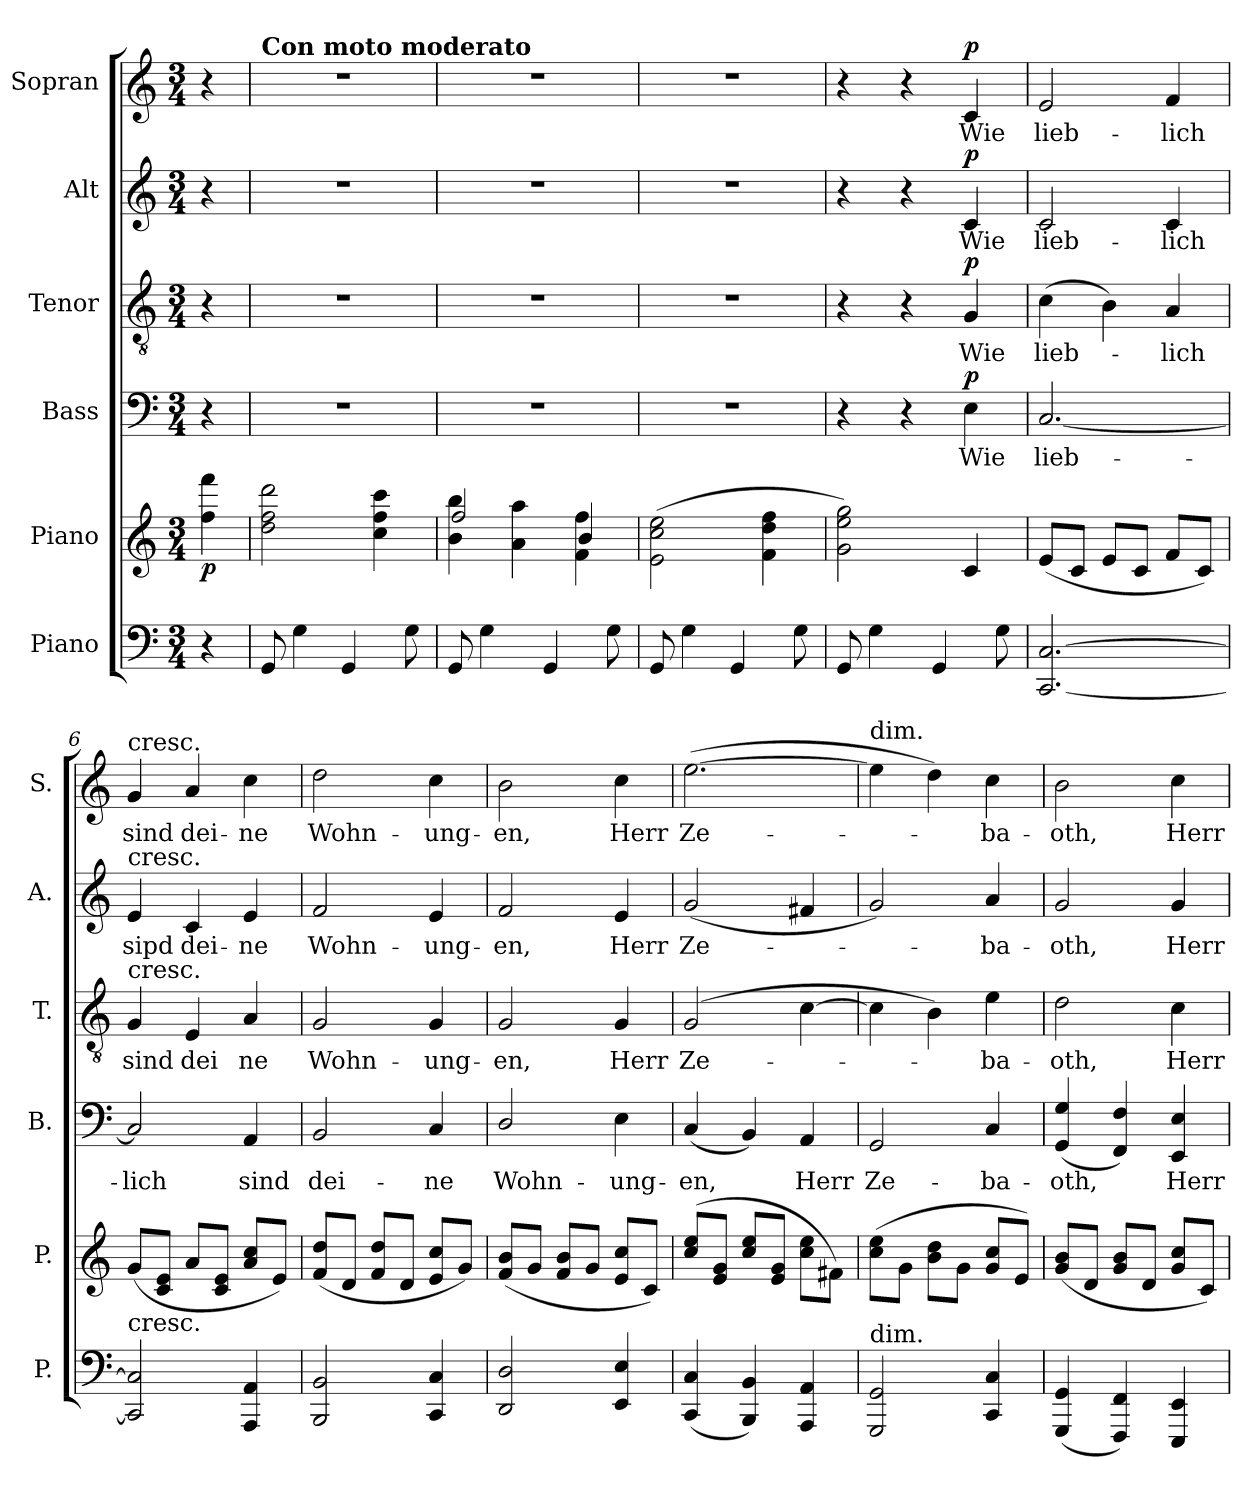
**kern	**kern	**dynam	**kern	**text	**dynam	**kern	**text	**dynam	**kern	**text	**dynam	**kern	**text	**dynam
*part6	*part5	*part5	*part4	*part4	*part4	*part3	*part3	*part3	*part2	*part2	*part2	*part1	*part1	*part1
*staff6	*staff5	*staff5	*staff4	*staff4	*staff4	*staff3	*staff3	*staff3	*staff2	*staff2	*staff2	*staff1	*staff1	*staff1
*I"Piano	*I"Piano	*	*I"Bass	*	*	*I"Tenor	*	*	*I"Alt	*	*	*I"Sopran	*	*
*I'P.	*I'P.	*	*I'B.	*	*	*I'T.	*	*	*I'A.	*	*	*I'S.	*	*
*clefF4	*clefG2	*	*clefF4	*	*	*clefGv2	*	*	*clefG2	*	*	*clefG2	*	*
*k[]	*k[]	*	*k[]	*	*	*k[]	*	*	*k[]	*	*	*k[]	*	*
*M3/4	*M3/4	*	*M3/4	*	*	*M3/4	*	*	*M3/4	*	*	*M3/4	*	*
=	=	=	=	=	=	=	=	=	=	=	=	=	=	=
!	!	!LO:DY:b	!	!	!	!	!	!	!	!	!	!	!	!
4r	4ff\ 4fff\	p	4r	.	.	4r	.	.	4r	.	.	4r	.	.
=1	=1	=1	=1	=1	=1	=1	=1	=1	=1	=1	=1	=1	=1	=1
*	*	*	*	*	*	*	*	*	*	*	*	*MM92	*	*
!	!	!	!	!	!	!	!	!	!	!	!	!LO:TX:a:B:t=Con moto moderato	!	!
8GG/	2dd\ 2ff\ 2ddd\	.	2.rF	.	.	2.rd	.	.	2.rdd	.	.	2.rdd	.	.
4G\	.	.	.	.	.	.	.	.	.	.	.	.	.	.
4GG/	.	.	.	.	.	.	.	.	.	.	.	.	.	.
.	4cc\ 4ff\ 4ccc\	.	.	.	.	.	.	.	.	.	.	.	.	.
8G\	.	.	.	.	.	.	.	.	.	.	.	.	.	.
=2	=2	=2	=2	=2	=2	=2	=2	=2	=2	=2	=2	=2	=2	=2
*	*^	*	*	*	*	*	*	*	*	*	*	*	*	*
8GG/	4b\ 4bb\	2ff/	.	2.rF	.	.	2.rd	.	.	2.rdd	.	.	2.rdd	.	.
4G\	.	.	.	.	.	.	.	.	.	.	.	.	.	.	.
.	4a\ 4aa\	.	.	.	.	.	.	.	.	.	.	.	.	.	.
4GG/	.	.	.	.	.	.	.	.	.	.	.	.	.	.	.
.	4f\ 4ff\	4b/	.	.	.	.	.	.	.	.	.	.	.	.	.
8G\	.	.	.	.	.	.	.	.	.	.	.	.	.	.	.
*	*v	*v	*	*	*	*	*	*	*	*	*	*	*	*	*
=3	=3	=3	=3	=3	=3	=3	=3	=3	=3	=3	=3	=3	=3	=3
8GG/	(>2e\ 2cc\ 2ee\	.	2.rF	.	.	2.rd	.	.	2.rdd	.	.	2.rdd	.	.
4G\	.	.	.	.	.	.	.	.	.	.	.	.	.	.
4GG/	.	.	.	.	.	.	.	.	.	.	.	.	.	.
.	4f\ 4dd\ 4ff\	.	.	.	.	.	.	.	.	.	.	.	.	.
8G\	.	.	.	.	.	.	.	.	.	.	.	.	.	.
=4	=4	=4	=4	=4	=4	=4	=4	=4	=4	=4	=4	=4	=4	=4
8GG/	2g\ 2ee\ 2gg\)	.	4r	.	.	4r	.	.	4r	.	.	4r	.	.
4G\	.	.	.	.	.	.	.	.	.	.	.	.	.	.
.	.	.	4r	.	.	4r	.	.	4r	.	.	4r	.	.
4GG/	.	.	.	.	.	.	.	.	.	.	.	.	.	.
!	!	!	!	!LO:LY:b	!LO:DY:b	!	!LO:LY:b	!LO:DY:b	!	!LO:LY:b	!LO:DY:a	!	!LO:LY:b	!LO:DY:b
.	4c/	.	4E\	Wie	p	4G/	Wie	p	4c/	Wie	p	4c/	Wie	p
8G\	.	.	.	.	.	.	.	.	.	.	.	.	.	.
=5	=5	=5	=5	=5	=5	=5	=5	=5	=5	=5	=5	=5	=5	=5
!	!	!	!	!LO:LY:b	!	!	!LO:LY:b	!	!	!LO:LY:b	!	!	!LO:LY:b	!
[2.CC/ [2.C/	(<8e/L	.	[2.C/	lieb-	.	(>4c\	lieb-	.	2c/	lieb-	.	2e/	lieb-	.
.	8c/J	.	.	.	.	.	.	.	.	.	.	.	.	.
.	8e/L	.	.	.	.	4B\)	.	.	.	.	.	.	.	.
.	8c/J	.	.	.	.	.	.	.	.	.	.	.	.	.
!	!	!	!	!	!	!	!LO:LY:b	!	!	!LO:LY:b	!	!	!LO:LY:b	!
.	8f/L	.	.	.	.	4A/	-lich	.	4c/	-lich	.	4f/	-lich	.
.	8c/J)	.	.	.	.	.	.	.	.	.	.	.	.	.
=6	=6	=6	=6	=6	=6	=6	=6	=6	=6	=6	=6	=6	=6	=6
!	!	!	!	!	!	!	!	!	!	!	!	!LO:TX:a:t=cresc.	!	!
!	!	!	!	!	!	!	!	!	!LO:TX:a:t=cresc.	!	!	!	!	!
!	!	!	!	!	!	!LO:TX:a:t=cresc.	!	!	!	!	!	!	!	!
!LO:TX:a:t=cresc.	!	!	!	!	!	!	!	!	!	!	!	!	!	!
!	!	!	!	!LO:LY:b	!	!	!LO:LY:b	!	!	!LO:LY:b	!	!	!LO:LY:b	!
2CC/] 2C/]	(<8g/L	.	2C/]	-lich	.	4G/	sind	.	4e/	sipd	.	4g/	sind	.
.	8c/ 8e/J	.	.	.	.	.	.	.	.	.	.	.	.	.
!	!	!	!	!	!	!	!LO:LY:b	!	!	!LO:LY:b	!	!	!LO:LY:b	!
.	8a/L	.	.	.	.	4E/	dei	.	4c/	dei-	.	4a/	dei-	.
.	8c/ 8e/J	.	.	.	.	.	.	.	.	.	.	.	.	.
!	!	!	!	!LO:LY:b	!	!	!LO:LY:b	!	!	!LO:LY:b	!	!	!LO:LY:b	!
4AAA/ 4AA/	8a/ 8cc/L	.	4AA/	sind	.	4A/	ne	.	4e/	-ne	.	4cc\	-ne	.
.	8e/J)	.	.	.	.	.	.	.	.	.	.	.	.	.
=7	=7	=7	=7	=7	=7	=7	=7	=7	=7	=7	=7	=7	=7	=7
!	!	!	!	!LO:LY:b	!	!	!LO:LY:b	!	!	!LO:LY:b	!	!	!LO:LY:b	!
2BBB/ 2BB/	(<8f/ 8dd/L	.	2BB/	dei-	.	2G/	Wohn-	.	2f/	Wohn-	.	2dd\	Wohn-	.
.	8d/J	.	.	.	.	.	.	.	.	.	.	.	.	.
.	8f/ 8dd/L	.	.	.	.	.	.	.	.	.	.	.	.	.
.	8d/J	.	.	.	.	.	.	.	.	.	.	.	.	.
!	!	!	!	!LO:LY:b	!	!	!LO:LY:b	!	!	!LO:LY:b	!	!	!LO:LY:b	!
4CC/ 4C/	8e/ 8cc/L	.	4C/	-ne	.	4G/	-ung-	.	4e/	-ung-	.	4cc\	-ung-	.
.	8g/J)	.	.	.	.	.	.	.	.	.	.	.	.	.
=8	=8	=8	=8	=8	=8	=8	=8	=8	=8	=8	=8	=8	=8	=8
!	!	!	!	!LO:LY:b	!	!	!LO:LY:b	!	!	!LO:LY:b	!	!	!LO:LY:b	!
2DD/ 2D/	(<8f/ 8b/L	.	2D/	Wohn-	.	2G/	-en,	.	2f/	-en,	.	2b\	-en,	.
.	8g/J	.	.	.	.	.	.	.	.	.	.	.	.	.
.	8f/ 8b/L	.	.	.	.	.	.	.	.	.	.	.	.	.
.	8g/J	.	.	.	.	.	.	.	.	.	.	.	.	.
!	!	!	!	!LO:LY:b	!	!	!LO:LY:b	!	!	!LO:LY:b	!	!	!LO:LY:b	!
4EE/ 4E/	8e/ 8cc/L	.	4E\	-ung-	.	4G/	Herr	.	4e/	Herr	.	4cc\	Herr	.
.	8c/J)	.	.	.	.	.	.	.	.	.	.	.	.	.
!!LO:PB:g=z
=9	=9	=9	=9	=9	=9	=9	=9	=9	=9	=9	=9	=9	=9	=9
!	!	!	!	!LO:LY:b	!	!	!LO:LY:b	!	!	!LO:LY:b	!	!	!LO:LY:b	!
(<4CC/ 4C/	(>8cc/ 8ee/L	.	(<4C/	-en,	.	(>2G/	Ze-	.	(<2g/	Ze-	.	(>[2.ee\	Ze-	.
.	8e/ 8g/J	.	.	.	.	.	.	.	.	.	.	.	.	.
4BBB/ 4BB/)	8cc/ 8ee/L	.	4BB/)	.	.	.	.	.	.	.	.	.	.	.
.	8e/ 8g/J	.	.	.	.	.	.	.	.	.	.	.	.	.
!	!	!	!	!LO:LY:b	!	!	!	!	!	!	!	!	!	!
4AAA/ 4AA/	8cc\ 8ee\L	.	4AA/	Herr	.	[4c\	.	.	4f#X/	.	.	.	.	.
.	8f#X\J)	.	.	.	.	.	.	.	.	.	.	.	.	.
=10	=10	=10	=10	=10	=10	=10	=10	=10	=10	=10	=10	=10	=10	=10
!	!	!	!	!	!	!	!	!	!	!	!	!LO:TX:a:t=dim.	!	!
!LO:TX:a:t=dim.	!	!	!	!	!	!	!	!	!	!	!	!	!	!
!	!	!	!	!LO:LY:b	!	!	!	!	!	!	!	!	!	!
2GGG/ 2GG/	(>8cc\ 8ee\L	.	2GG/	Ze-	.	4c\]	.	.	2g/)	.	.	4ee\]	.	.
.	8g\J	.	.	.	.	.	.	.	.	.	.	.	.	.
.	8b\ 8dd\L	.	.	.	.	4B\)	.	.	.	.	.	4dd\)	.	.
.	8g\J	.	.	.	.	.	.	.	.	.	.	.	.	.
!	!	!	!	!LO:LY:b	!	!	!LO:LY:b	!	!	!LO:LY:b	!	!	!LO:LY:b	!
4CC/ 4C/	8g/ 8cc/L	.	4C/	-ba-	.	4e\	-ba-	.	4a/	-ba-	.	4cc\	-ba-	.
.	8e/J)	.	.	.	.	.	.	.	.	.	.	.	.	.
=11	=11	=11	=11	=11	=11	=11	=11	=11	=11	=11	=11	=11	=11	=11
!	!	!	!	!LO:LY:b	!	!	!LO:LY:b	!	!	!LO:LY:b	!	!	!LO:LY:b	!
(<4GGG/ 4GG/	(<8g/ 8b/L	.	(<4GG/ 4G/	-oth,	.	2d\	-oth,	.	2g/	-oth,	.	2b\	-oth,	.
.	8d/J	.	.	.	.	.	.	.	.	.	.	.	.	.
4FFF/ 4FF/)	8g/ 8b/L	.	4FF/ 4F/)	.	.	.	.	.	.	.	.	.	.	.
.	8d/J	.	.	.	.	.	.	.	.	.	.	.	.	.
!	!	!	!	!LO:LY:b	!	!	!LO:LY:b	!	!	!LO:LY:b	!	!	!LO:LY:b	!
4EEE/ 4EE/	8g/ 8cc/L	.	4EE/ 4E/	Herr	.	4c\	Herr	.	4g/	Herr	.	4cc\	Herr	.
.	8c/J)	.	.	.	.	.	.	.	.	.	.	.	.	.
=	=	=	=	=	=	=	=	=	=	=	=	=	=	=
*-	*-	*-	*-	*-	*-	*-	*-	*-	*-	*-	*-	*-	*-	*-
